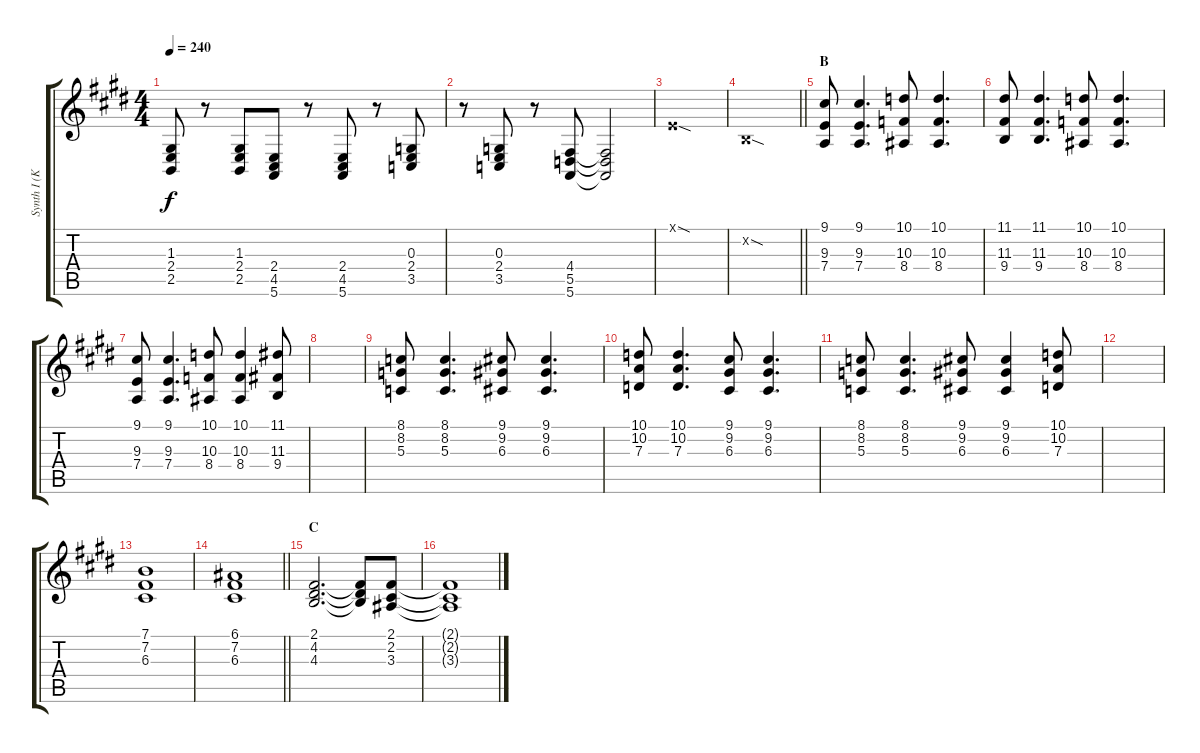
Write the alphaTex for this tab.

\track ("Synth I (Kotobuki Tsumugi)" "Synth I (K") {instrument drawbarorgan}
\staff {score tabs}
\tuning (E4 B3 G3 D3 A2 E2) {hide}
\ts (4 4)
\tempo 240
\clef g2
\ks e
(1.3 2.4 2.5).8{dy f} r.8 (1.3 2.4 2.5).8 (2.4 4.5 5.6).8 r.8 (2.4 4.5 5.6).8 r.8 (0.3 2.4 3.5).8 |
r.8 (0.3 2.4 3.5).8 r.8 (4.4 5.5 5.6).8 (4.4{t} 5.5{t} 5.6{t}).2 |
0.1{sod x}.1 |
\barLineRight lightlight
0.2{sod x}.1 |
\section ("" "B")
(9.1 9.3 7.4).8 (9.1 9.3 7.4).4{d} (10.1 10.3 8.4).8 (10.1 10.3 8.4).4{d} |
(11.1 11.3 9.4).8 (11.1 11.3 9.4).4{d} (10.1 10.3 8.4).8 (10.1 10.3 8.4).4{d} |
(9.1 9.3 7.4).8 (9.1 9.3 7.4).4{d} (10.1 10.3 8.4).8 (10.1 10.3 8.4).4 (11.1 11.3 9.4).8 |
|
(8.1 8.2 5.3).8 (8.1 8.2 5.3).4{d} (9.1 9.2 6.3).8 (9.1 9.2 6.3).4{d} |
(10.1 10.2 7.3).8 (10.1 10.2 7.3).4{d} (9.1 9.2 6.3).8 (9.1 9.2 6.3).4{d} |
(8.1 8.2 5.3).8 (8.1 8.2 5.3).4{d} (9.1 9.2 6.3).8 (9.1 9.2 6.3).4 (10.1 10.2 7.3).8 |
|
(7.1 7.2 6.3).1 |
\barLineRight lightlight
(6.1 7.2 6.3).1 |
\section ("" "C")
(2.1 4.2 4.3).2{d} (2.1{t} 4.2{t} 4.3{t}).8 (2.1 2.2 3.3).8 |
(2.1{t} 2.2{t} 3.3{t}).1
